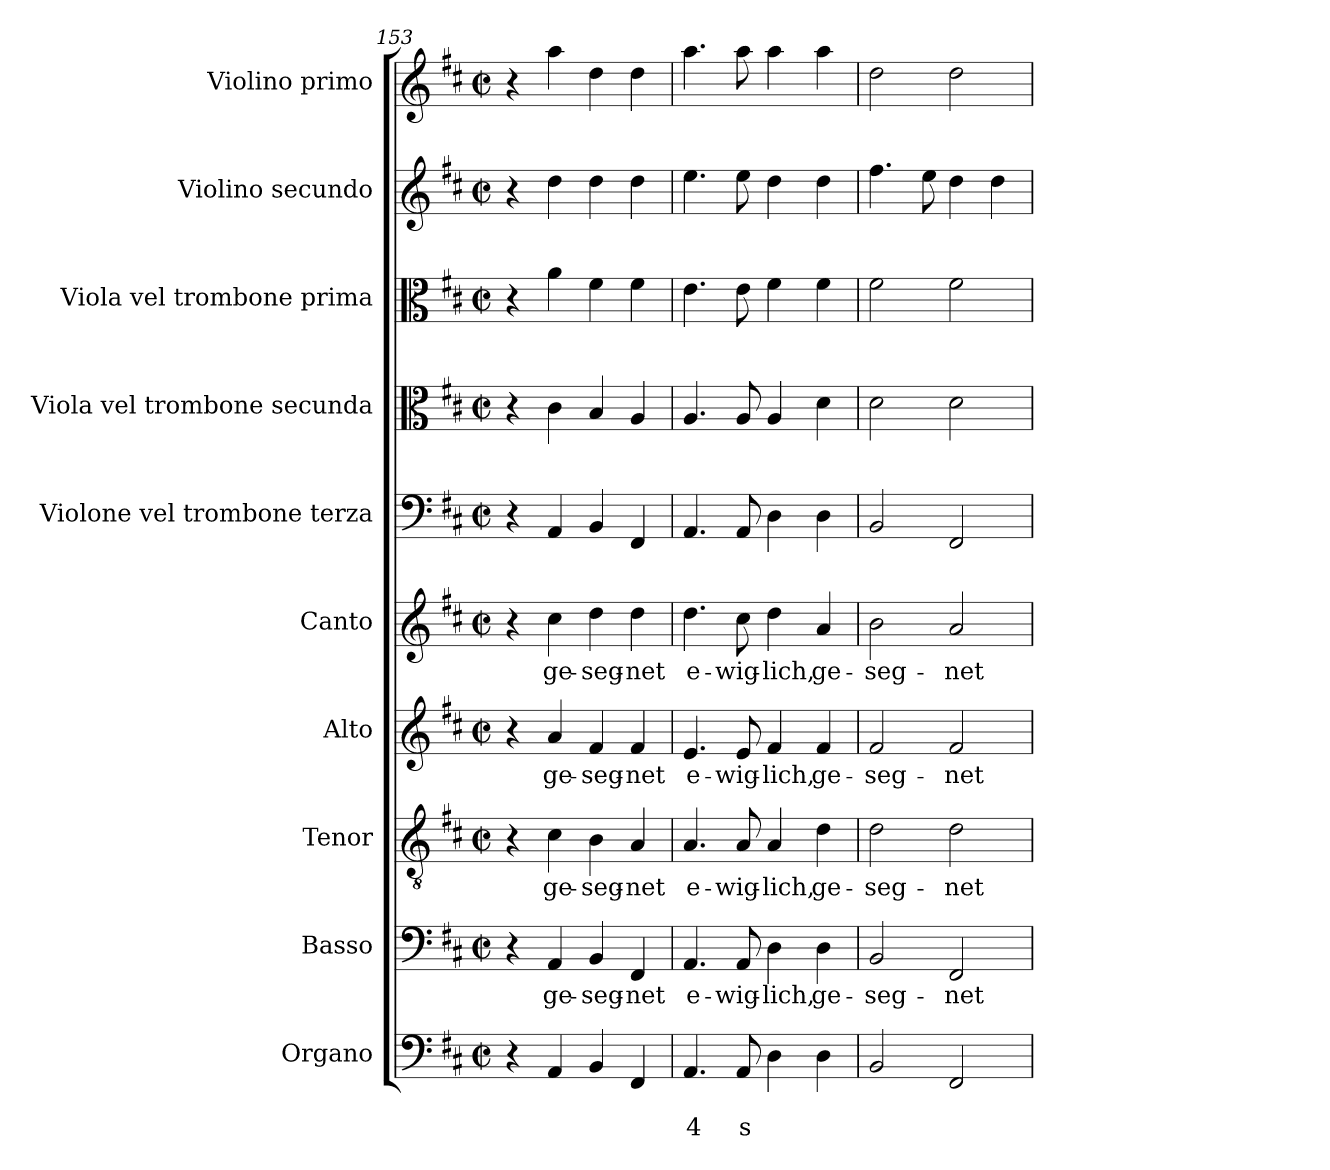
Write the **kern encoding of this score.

**kern	**text	**text	**kern	**text	**kern	**text	**kern	**text	**kern	**text	**kern	**kern	**kern	**kern	**kern
*part10	*part10	*part10	*part9	*part9	*part8	*part8	*part7	*part7	*part6	*part6	*part5	*part4	*part3	*part2	*part1
*staff10	*staff10	*staff10	*staff9	*staff9	*staff8	*staff8	*staff7	*staff7	*staff6	*staff6	*staff5	*staff4	*staff3	*staff2	*staff1
*I"Organo	*	*	*I"Basso	*	*I"Tenor	*	*I"Alto	*	*I"Canto	*	*I"Violone vel trombone  terza	*I"Viola vel trombone secunda	*I"Viola vel trombone prima	*I"Violino secundo	*I"Violino primo
*	*	*	*I'B	*	*I'T	*	*I'A	*	*I'C	*	*I'Vn	*I'Va2	*I'Va1	*I'Vi2	*I'Vi1
!!LO:LB:g=z
*clefF4	*	*	*clefF4	*	*clefGv2	*	*clefG2	*	*clefG2	*	*clefF4	*clefC3	*clefC3	*clefG2	*clefG2
*k[f#c#]	*	*	*k[f#c#]	*	*k[f#c#]	*	*k[f#c#]	*	*k[f#c#]	*	*k[f#c#]	*k[f#c#]	*k[f#c#]	*k[f#c#]	*k[f#c#]
*D:	*	*	*D:	*	*D:	*	*D:	*	*D:	*	*D:	*D:	*D:	*D:	*D:
*M2/2	*	*	*M2/2	*	*M2/2	*	*M2/2	*	*M2/2	*	*M2/2	*M2/2	*M2/2	*M2/2	*M2/2
*met(c|)	*	*	*met(c|)	*	*met(c|)	*	*met(c|)	*	*met(c|)	*	*met(c|)	*met(c|)	*met(c|)	*met(c|)	*met(c|)
=153	=153	=153	=153	=153	=153	=153	=153	=153	=153	=153	=153	=153	=153	=153	=153
4r	.	.	4r	.	4r	.	4r	.	4r	.	4r	4r	4r	4r	4r
!	!	!	!	!LO:LY:b	!	!	!	!	!	!	!	!	!	!	!
!	!	!	!	!	!	!LO:LY:b	!	!	!	!	!	!	!	!	!
!	!	!	!	!	!	!	!	!LO:LY:b	!	!	!	!	!	!	!
!	!	!	!	!	!	!	!	!	!	!LO:LY:b	!	!	!	!	!
4AA/	.	.	4AA/	ge-	4c#\	ge-	4a/	ge-	4cc#\	ge-	4AA/	4c#\	4a\	4dd\	4aa\
!	!	!	!	!LO:LY:b	!	!	!	!	!	!	!	!	!	!	!
!	!	!	!	!	!	!LO:LY:b	!	!	!	!	!	!	!	!	!
!	!	!	!	!	!	!	!	!LO:LY:b	!	!	!	!	!	!	!
!	!	!	!	!	!	!	!	!	!	!LO:LY:b	!	!	!	!	!
4BB/	.	.	4BB/	-seg-	4B\	-seg-	4f#/	-seg-	4dd\	-seg-	4BB/	4B/	4f#\	4dd\	4dd\
!	!	!	!	!LO:LY:b	!	!	!	!	!	!	!	!	!	!	!
!	!	!	!	!	!	!LO:LY:b	!	!	!	!	!	!	!	!	!
!	!	!	!	!	!	!	!	!LO:LY:b	!	!	!	!	!	!	!
!	!	!	!	!	!	!	!	!	!	!LO:LY:b	!	!	!	!	!
4FF#/	.	.	4FF#/	-net	4A/	-net	4f#/	-net	4dd\	-net	4FF#/	4A/	4f#\	4dd\	4dd\
=154	=154	=154	=154	=154	=154	=154	=154	=154	=154	=154	=154	=154	=154	=154	=154
!	!	!LO:LY:b	!	!	!	!	!	!	!	!	!	!	!	!	!
!	!	!	!	!LO:LY:b	!	!	!	!	!	!	!	!	!	!	!
!	!	!	!	!	!	!LO:LY:b	!	!	!	!	!	!	!	!	!
!	!	!	!	!	!	!	!	!LO:LY:b	!	!	!	!	!	!	!
!	!	!	!	!	!	!	!	!	!	!LO:LY:b	!	!	!	!	!
4.AA/	.	4	4.AA/	e-	4.A/	e-	4.e/	e-	4.dd\	e-	4.AA/	4.A/	4.e\	4.ee\	4.aa\
!	!	!LO:LY:b	!	!	!	!	!	!	!	!	!	!	!	!	!
!	!	!	!	!LO:LY:b	!	!	!	!	!	!	!	!	!	!	!
!	!	!	!	!	!	!LO:LY:b	!	!	!	!	!	!	!	!	!
!	!	!	!	!	!	!	!	!LO:LY:b	!	!	!	!	!	!	!
!	!	!	!	!	!	!	!	!	!	!LO:LY:b	!	!	!	!	!
8AA/	.	s	8AA/	-wig-	8A/	-wig-	8e/	-wig-	8cc#\	-wig-	8AA/	8A/	8e\	8ee\	8aa\
!	!	!	!	!LO:LY:b	!	!	!	!	!	!	!	!	!	!	!
!	!	!	!	!	!	!LO:LY:b	!	!	!	!	!	!	!	!	!
!	!	!	!	!	!	!	!	!LO:LY:b	!	!	!	!	!	!	!
!	!	!	!	!	!	!	!	!	!	!LO:LY:b	!	!	!	!	!
4D\	.	.	4D\	-lich,	4A/	-lich,	4f#/	-lich,	4dd\	-lich,	4D\	4A/	4f#\	4dd\	4aa\
!	!	!	!	!LO:LY:b	!	!	!	!	!	!	!	!	!	!	!
!	!	!	!	!	!	!LO:LY:b	!	!	!	!	!	!	!	!	!
!	!	!	!	!	!	!	!	!LO:LY:b	!	!	!	!	!	!	!
!	!	!	!	!	!	!	!	!	!	!LO:LY:b	!	!	!	!	!
4D\	.	.	4D\	ge-	4d\	ge-	4f#/	ge-	4a/	ge-	4D\	4d\	4f#\	4dd\	4aa\
=155	=155	=155	=155	=155	=155	=155	=155	=155	=155	=155	=155	=155	=155	=155	=155
!	!	!	!	!LO:LY:b	!	!	!	!	!	!	!	!	!	!	!
!	!	!	!	!	!	!LO:LY:b	!	!	!	!	!	!	!	!	!
!	!	!	!	!	!	!	!	!LO:LY:b	!	!	!	!	!	!	!
!	!	!	!	!	!	!	!	!	!	!LO:LY:b	!	!	!	!	!
2BB/	.	.	2BB/	-seg-	2d\	-seg-	2f#/	-seg-	2b\	-seg-	2BB/	2d\	2f#\	4.ff#\	2dd\
.	.	.	.	.	.	.	.	.	.	.	.	.	.	8ee\	.
!	!	!	!	!LO:LY:b	!	!	!	!	!	!	!	!	!	!	!
!	!	!	!	!	!	!LO:LY:b	!	!	!	!	!	!	!	!	!
!	!	!	!	!	!	!	!	!LO:LY:b	!	!	!	!	!	!	!
!	!	!	!	!	!	!	!	!	!	!LO:LY:b	!	!	!	!	!
2FF#/	.	.	2FF#/	-net	2d\	-net	2f#/	-net	2a/	-net	2FF#/	2d\	2f#\	4dd\	2dd\
.	.	.	.	.	.	.	.	.	.	.	.	.	.	4dd\	.
=	=	=	=	=	=	=	=	=	=	=	=	=	=	=	=
*-	*-	*-	*-	*-	*-	*-	*-	*-	*-	*-	*-	*-	*-	*-	*-
